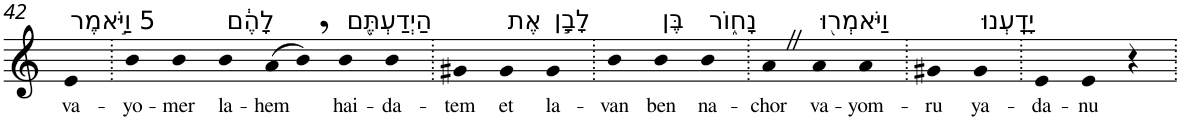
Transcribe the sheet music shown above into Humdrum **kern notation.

**kern	**text
*part1	*part1
*staff1	*staff1
*I"Piano	*
*I'Pno	*
!!LO:PB:g=z
*clefG2	*
*k[]	*
=42	=42
!LO:TX:a:t=5 וַיֹּ֣אמֶר	!
!	!LO:LY:b
4e	va-
=43.	=43.
!	!LO:LY:b
4b	-yo-
!	!LO:LY:b
4b	-mer
!LO:TX:a:t=לָהֶ֔ם	!
!	!LO:LY:b
4b	la-
!	!LO:LY:b
(>8a	-hem
8b,)	.
!LO:TX:a:t=הַיְדַעְתֶּ֖ם	!
!	!LO:LY:b
4b	hai-
!	!LO:LY:b
4b	-da-
=44.	=44.
!	!LO:LY:b
4g#X	-tem
!LO:TX:a:t=אֶת	!
!	!LO:LY:b
4g#	et
!LO:TX:a:t=לָבָ֣ן	!
!	!LO:LY:b
4g#	la-
=45.	=45.
!	!LO:LY:b
4b	-van
!LO:TX:a:t=בֶּן	!
!	!LO:LY:b
4b	ben
!LO:TX:a:t=נָח֑וֹר	!
!	!LO:LY:b
4b	na-
=46.	=46.
!	!LO:LY:b
4aZ	-chor
!LO:TX:a:t=וַיֹּאמְר֖וּ	!
!	!LO:LY:b
4a	va-
!	!LO:LY:b
4a	-yom-
=47.	=47.
!	!LO:LY:b
4g#X	-ru
!LO:TX:a:t=יָדָֽעְנוּ	!
!	!LO:LY:b
4g#	ya-
=48.	=48.
!	!LO:LY:b
4e	-da-
!	!LO:LY:b
4e	-nu
4r	.
=.	=.
*-	*-
